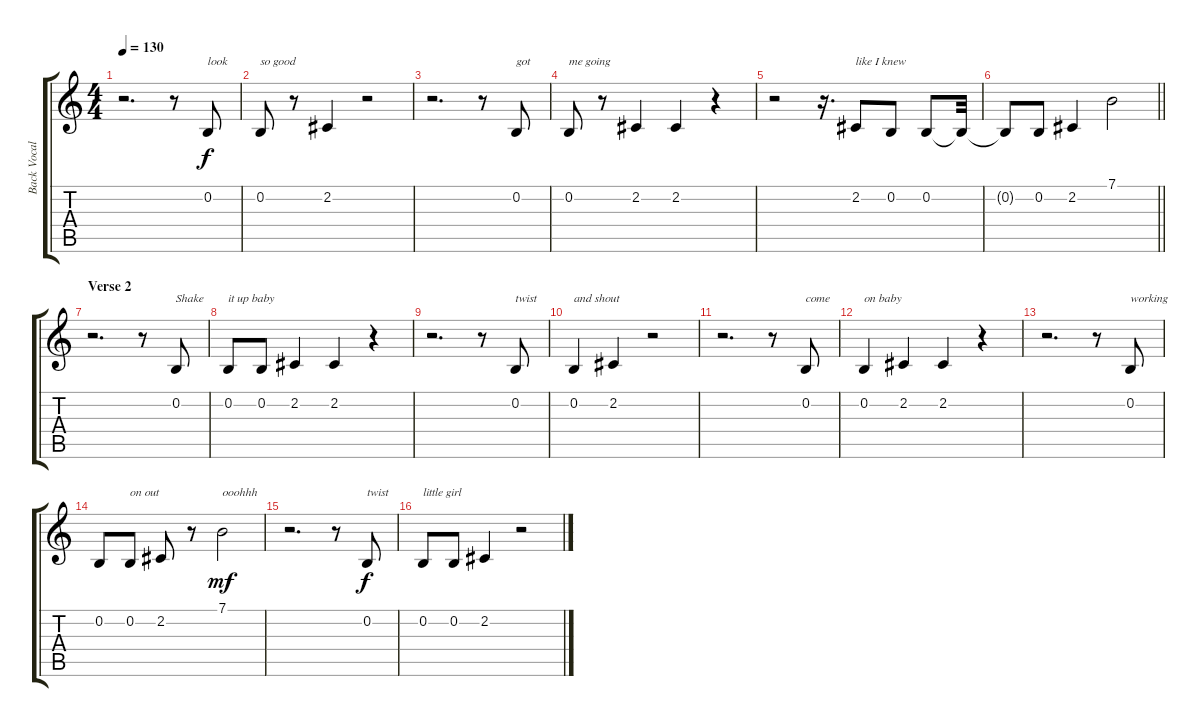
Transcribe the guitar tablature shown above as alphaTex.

\track ("Back Vocal 3" "Back Vocal") {instrument baritonesax}
\staff {score tabs}
\tuning (E4 B3 G3 D3 A2 E2) {hide}
\ts (4 4)
\tempo 130
\clef g2
\ks c
r.2{d dy f} r.8 0.2.8{txt "look"} |
0.2.8{txt "so good"} r.8 2.2.4 r.2 |
r.2{d} r.8 0.2.8{txt "got"} |
0.2.8{txt "me going"} r.8 2.2.4 2.2.4 r.4 |
r.2 r.16{d} 2.2.8{txt "like I knew"} 0.2.8 0.2.8 0.2{t}.32 |
\barLineRight lightlight
0.2{t}.8 0.2.8 2.2.4 7.1.2 |
\section ("" "Verse 2")
r.2{d} r.8 0.2.8{txt "Shake"} |
0.2.8{txt "it up baby"} 0.2.8 2.2.4 2.2.4 r.4 |
r.2{d} r.8 0.2.8{txt "twist"} |
0.2.4{txt "and shout"} 2.2.4 r.2 |
r.2{d} r.8 0.2.8{txt "come"} |
0.2.4{txt "on baby"} 2.2.4 2.2.4 r.4 |
r.2{d} r.8 0.2.8{txt "working"} |
0.2.8 0.2.8{txt "on out"} 2.2.8 r.8 7.1.2{txt "ooohhh" dy mf} |
r.2{d} r.8 0.2.8{txt "twist" dy f} |
0.2.8{txt "little girl"} 0.2.8 2.2.4 r.2
